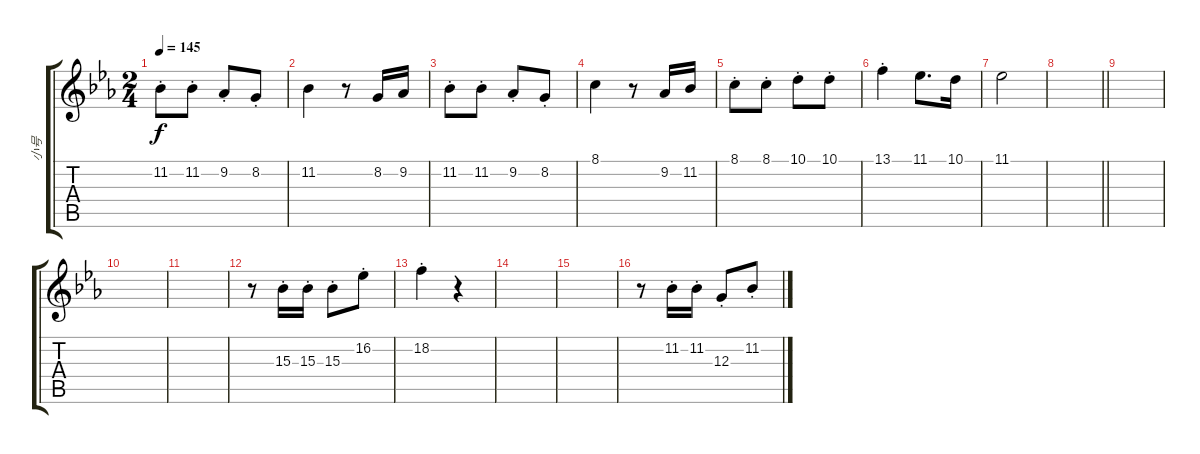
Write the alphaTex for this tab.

\track ("小号" "小号") {instrument trumpet}
\staff {score tabs}
\tuning (E4 B3 G3 D3 A2 E2) {hide}
\ts (2 4)
\tempo 145
\clef g2
\ks eb
11.2{st}.8{dy f} 11.2{st}.8 9.2{st}.8 8.2{st}.8 |
11.2.4 r.8 8.2.16 9.2.16 |
11.2{st}.8 11.2{st}.8 9.2{st}.8 8.2{st}.8 |
8.1.4 r.8 9.2.16 11.2.16 |
8.1{st}.8 8.1{st}.8 10.1{st}.8 10.1{st}.8 |
13.1{st}.4 11.1.8{d} 10.1.16 |
11.1.2 |
\barLineRight lightlight
|
|
|
|
r.8 15.3{st}.16 15.3{st}.16 15.3{st}.8 16.2{st}.8 |
18.2{st}.4 r.4 |
|
|
r.8 11.2{st}.16 11.2{st}.16 12.3{st}.8 11.2{st}.8
